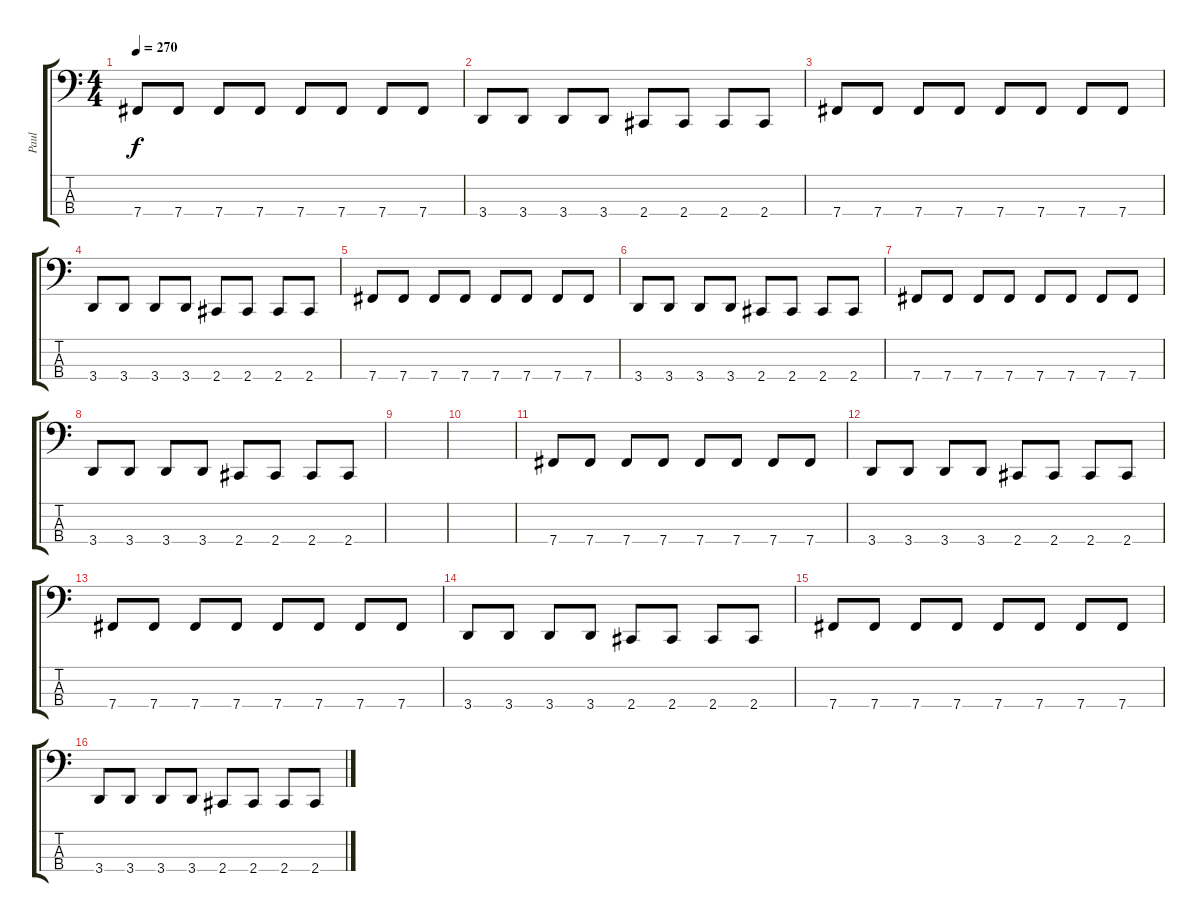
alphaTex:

\track ("Paul" "Paul") {instrument electricbasspick}
\staff {score tabs}
\tuning (E2 B1 Gb1 B0) {hide}
\ts (4 4)
\tempo 270
\clef f4
\ks c
7.4.8{dy f} 7.4.8 7.4.8 7.4.8 7.4.8 7.4.8 7.4.8 7.4.8 |
3.4.8 3.4.8 3.4.8 3.4.8 2.4.8 2.4.8 2.4.8 2.4.8 |
7.4.8 7.4.8 7.4.8 7.4.8 7.4.8 7.4.8 7.4.8 7.4.8 |
3.4.8 3.4.8 3.4.8 3.4.8 2.4.8 2.4.8 2.4.8 2.4.8 |
7.4.8 7.4.8 7.4.8 7.4.8 7.4.8 7.4.8 7.4.8 7.4.8 |
3.4.8 3.4.8 3.4.8 3.4.8 2.4.8 2.4.8 2.4.8 2.4.8 |
7.4.8 7.4.8 7.4.8 7.4.8 7.4.8 7.4.8 7.4.8 7.4.8 |
3.4.8 3.4.8 3.4.8 3.4.8 2.4.8 2.4.8 2.4.8 2.4.8 |
|
|
7.4.8 7.4.8 7.4.8 7.4.8 7.4.8 7.4.8 7.4.8 7.4.8 |
3.4.8 3.4.8 3.4.8 3.4.8 2.4.8 2.4.8 2.4.8 2.4.8 |
7.4.8 7.4.8 7.4.8 7.4.8 7.4.8 7.4.8 7.4.8 7.4.8 |
3.4.8 3.4.8 3.4.8 3.4.8 2.4.8 2.4.8 2.4.8 2.4.8 |
7.4.8 7.4.8 7.4.8 7.4.8 7.4.8 7.4.8 7.4.8 7.4.8 |
3.4.8 3.4.8 3.4.8 3.4.8 2.4.8 2.4.8 2.4.8 2.4.8
